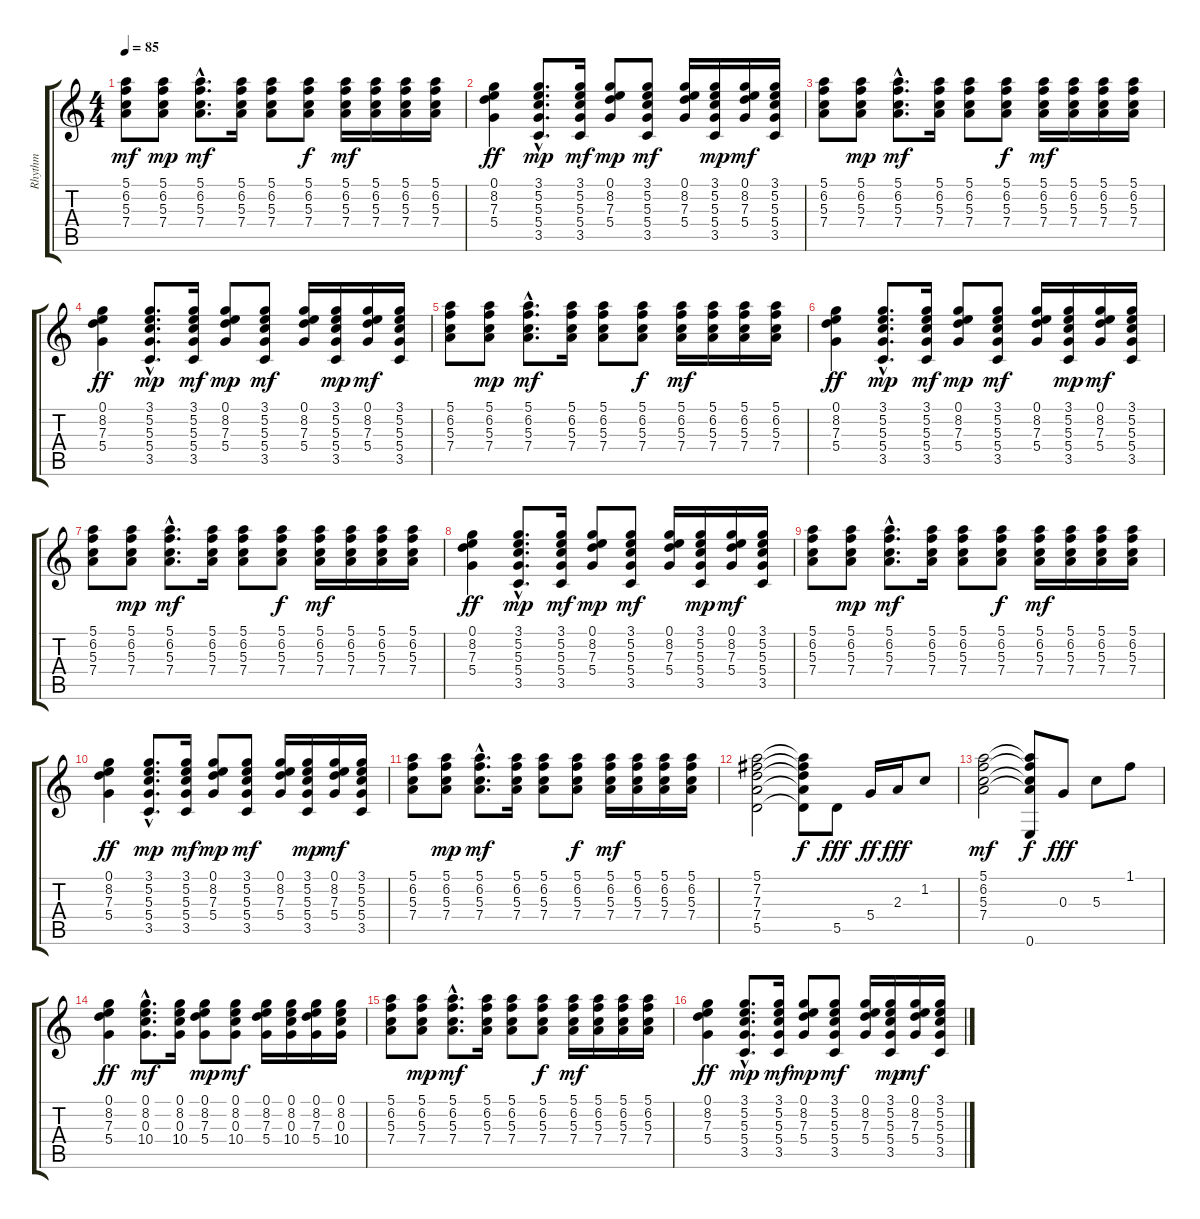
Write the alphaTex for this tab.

\track ("Rhythm" "Rhythm") {instrument acousticguitarsteel}
\staff {score tabs}
\tuning (E4 B3 G3 D3 A2 E2) {hide}
\ts (4 4)
\tempo 85
\clef g2
\ks c
(5.1 6.2 5.3 7.4).8{dy mf} (5.1 6.2 5.3 7.4).8{dy mp} (5.1{hac} 6.2{hac} 5.3{hac} 7.4{hac}).8{d dy mf} (5.1 6.2 5.3 7.4).16 (5.1 6.2 5.3 7.4).8 (5.1 6.2 5.3 7.4).8{dy f} (5.1 6.2 5.3 7.4).16{dy mf} (5.1 6.2 5.3 7.4).16 (5.1 6.2 5.3 7.4).16 (5.1 6.2 5.3 7.4).16 |
(0.1 8.2 7.3 5.4).4{dy ff} (3.1{hac} 5.2{hac} 5.3{hac} 5.4{hac} 3.5{hac}).8{d dy mp} (3.1 5.2 5.3 5.4 3.5).16{dy mf} (0.1 8.2 7.3 5.4).8{dy mp} (3.1 5.2 5.3 5.4 3.5).8{dy mf} (0.1 8.2 7.3 5.4).16 (3.1 5.2 5.3 5.4 3.5).16{dy mp} (0.1 8.2 7.3 5.4).16{dy mf} (3.1 5.2 5.3 5.4 3.5).16 |
(5.1 6.2 5.3 7.4).8 (5.1 6.2 5.3 7.4).8{dy mp} (5.1{hac} 6.2{hac} 5.3{hac} 7.4{hac}).8{d dy mf} (5.1 6.2 5.3 7.4).16 (5.1 6.2 5.3 7.4).8 (5.1 6.2 5.3 7.4).8{dy f} (5.1 6.2 5.3 7.4).16{dy mf} (5.1 6.2 5.3 7.4).16 (5.1 6.2 5.3 7.4).16 (5.1 6.2 5.3 7.4).16 |
(0.1 8.2 7.3 5.4).4{dy ff} (3.1{hac} 5.2{hac} 5.3{hac} 5.4{hac} 3.5{hac}).8{d dy mp} (3.1 5.2 5.3 5.4 3.5).16{dy mf} (0.1 8.2 7.3 5.4).8{dy mp} (3.1 5.2 5.3 5.4 3.5).8{dy mf} (0.1 8.2 7.3 5.4).16 (3.1 5.2 5.3 5.4 3.5).16{dy mp} (0.1 8.2 7.3 5.4).16{dy mf} (3.1 5.2 5.3 5.4 3.5).16 |
(5.1 6.2 5.3 7.4).8 (5.1 6.2 5.3 7.4).8{dy mp} (5.1{hac} 6.2{hac} 5.3{hac} 7.4{hac}).8{d dy mf} (5.1 6.2 5.3 7.4).16 (5.1 6.2 5.3 7.4).8 (5.1 6.2 5.3 7.4).8{dy f} (5.1 6.2 5.3 7.4).16{dy mf} (5.1 6.2 5.3 7.4).16 (5.1 6.2 5.3 7.4).16 (5.1 6.2 5.3 7.4).16 |
(0.1 8.2 7.3 5.4).4{dy ff} (3.1{hac} 5.2{hac} 5.3{hac} 5.4{hac} 3.5{hac}).8{d dy mp} (3.1 5.2 5.3 5.4 3.5).16{dy mf} (0.1 8.2 7.3 5.4).8{dy mp} (3.1 5.2 5.3 5.4 3.5).8{dy mf} (0.1 8.2 7.3 5.4).16 (3.1 5.2 5.3 5.4 3.5).16{dy mp} (0.1 8.2 7.3 5.4).16{dy mf} (3.1 5.2 5.3 5.4 3.5).16 |
(5.1 6.2 5.3 7.4).8 (5.1 6.2 5.3 7.4).8{dy mp} (5.1{hac} 6.2{hac} 5.3{hac} 7.4{hac}).8{d dy mf} (5.1 6.2 5.3 7.4).16 (5.1 6.2 5.3 7.4).8 (5.1 6.2 5.3 7.4).8{dy f} (5.1 6.2 5.3 7.4).16{dy mf} (5.1 6.2 5.3 7.4).16 (5.1 6.2 5.3 7.4).16 (5.1 6.2 5.3 7.4).16 |
(0.1 8.2 7.3 5.4).4{dy ff} (3.1{hac} 5.2{hac} 5.3{hac} 5.4{hac} 3.5{hac}).8{d dy mp} (3.1 5.2 5.3 5.4 3.5).16{dy mf} (0.1 8.2 7.3 5.4).8{dy mp} (3.1 5.2 5.3 5.4 3.5).8{dy mf} (0.1 8.2 7.3 5.4).16 (3.1 5.2 5.3 5.4 3.5).16{dy mp} (0.1 8.2 7.3 5.4).16{dy mf} (3.1 5.2 5.3 5.4 3.5).16 |
(5.1 6.2 5.3 7.4).8 (5.1 6.2 5.3 7.4).8{dy mp} (5.1{hac} 6.2{hac} 5.3{hac} 7.4{hac}).8{d dy mf} (5.1 6.2 5.3 7.4).16 (5.1 6.2 5.3 7.4).8 (5.1 6.2 5.3 7.4).8{dy f} (5.1 6.2 5.3 7.4).16{dy mf} (5.1 6.2 5.3 7.4).16 (5.1 6.2 5.3 7.4).16 (5.1 6.2 5.3 7.4).16 |
(0.1 8.2 7.3 5.4).4{dy ff} (3.1{hac} 5.2{hac} 5.3{hac} 5.4{hac} 3.5{hac}).8{d dy mp} (3.1 5.2 5.3 5.4 3.5).16{dy mf} (0.1 8.2 7.3 5.4).8{dy mp} (3.1 5.2 5.3 5.4 3.5).8{dy mf} (0.1 8.2 7.3 5.4).16 (3.1 5.2 5.3 5.4 3.5).16{dy mp} (0.1 8.2 7.3 5.4).16{dy mf} (3.1 5.2 5.3 5.4 3.5).16 |
(5.1 6.2 5.3 7.4).8 (5.1 6.2 5.3 7.4).8{dy mp} (5.1{hac} 6.2{hac} 5.3{hac} 7.4{hac}).8{d dy mf} (5.1 6.2 5.3 7.4).16 (5.1 6.2 5.3 7.4).8 (5.1 6.2 5.3 7.4).8{dy f} (5.1 6.2 5.3 7.4).16{dy mf} (5.1 6.2 5.3 7.4).16 (5.1 6.2 5.3 7.4).16 (5.1 6.2 5.3 7.4).16 |
(5.1 7.2 7.3 7.4 5.5).2 (5.1{t} 7.2{t} 7.3{t} 7.4{t} 5.5{t}).8{dy f} 5.5.8{dy fff} 5.4.16{dy ff} 2.3.16{dy fff} 1.2.8 |
(5.1 6.2 5.3 7.4).2{dy mf} (5.1{t} 6.2{t} 5.3{t} 7.4{t} 0.6).8{dy f} 0.3.8{dy fff} 5.3.8 1.1.8 |
(0.1 8.2 7.3 5.4).4{dy ff} (0.1{hac} 8.2{hac} 0.3{hac} 10.4{hac}).8{d dy mf} (0.1 8.2 0.3 10.4).16 (0.1 8.2 7.3 5.4).8{dy mp} (0.1 8.2 0.3 10.4).8{dy mf} (0.1 8.2 7.3 5.4).16 (0.1 8.2 0.3 10.4).16 (0.1 8.2 7.3 5.4).16 (0.1 8.2 0.3 10.4).16 |
(5.1 6.2 5.3 7.4).8 (5.1 6.2 5.3 7.4).8{dy mp} (5.1{hac} 6.2{hac} 5.3{hac} 7.4{hac}).8{d dy mf} (5.1 6.2 5.3 7.4).16 (5.1 6.2 5.3 7.4).8 (5.1 6.2 5.3 7.4).8{dy f} (5.1 6.2 5.3 7.4).16{dy mf} (5.1 6.2 5.3 7.4).16 (5.1 6.2 5.3 7.4).16 (5.1 6.2 5.3 7.4).16 |
(0.1 8.2 7.3 5.4).4{dy ff} (3.1{hac} 5.2{hac} 5.3{hac} 5.4{hac} 3.5{hac}).8{d dy mp} (3.1 5.2 5.3 5.4 3.5).16{dy mf} (0.1 8.2 7.3 5.4).8{dy mp} (3.1 5.2 5.3 5.4 3.5).8{dy mf} (0.1 8.2 7.3 5.4).16 (3.1 5.2 5.3 5.4 3.5).16{dy mp} (0.1 8.2 7.3 5.4).16{dy mf} (3.1 5.2 5.3 5.4 3.5).16
